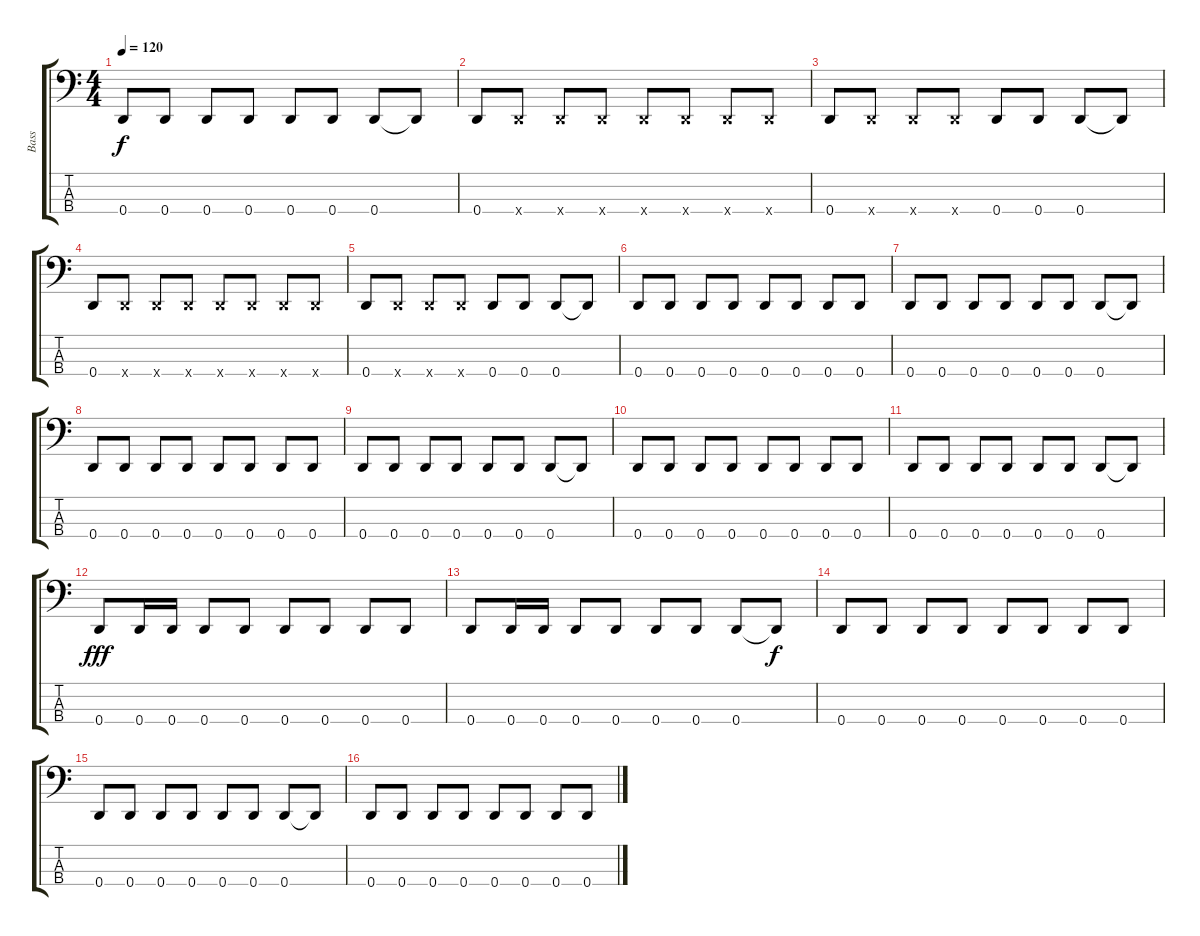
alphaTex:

\track ("Bass" "Bass") {instrument electricbasspick}
\staff {score tabs}
\tuning (G2 D2 A1 D1) {hide}
\ts (4 4)
\tempo 120
\clef f4
\ks c
0.4.8{dy f} 0.4.8 0.4.8 0.4.8 0.4.8 0.4.8 0.4.8 0.4{t}.8 |
0.4.8 0.4{x}.8 0.4{x}.8 0.4{x}.8 0.4{x}.8 0.4{x}.8 0.4{x}.8 0.4{x}.8 |
0.4.8 0.4{x}.8 0.4{x}.8 0.4{x}.8 0.4.8 0.4.8 0.4.8 0.4{t}.8 |
0.4.8 0.4{x}.8 0.4{x}.8 0.4{x}.8 0.4{x}.8 0.4{x}.8 0.4{x}.8 0.4{x}.8 |
0.4.8 0.4{x}.8 0.4{x}.8 0.4{x}.8 0.4.8 0.4.8 0.4.8 0.4{t}.8 |
0.4.8 0.4.8 0.4.8 0.4.8 0.4.8 0.4.8 0.4.8 0.4.8 |
0.4.8 0.4.8 0.4.8 0.4.8 0.4.8 0.4.8 0.4.8 0.4{t}.8 |
0.4.8 0.4.8 0.4.8 0.4.8 0.4.8 0.4.8 0.4.8 0.4.8 |
0.4.8 0.4.8 0.4.8 0.4.8 0.4.8 0.4.8 0.4.8 0.4{t}.8 |
0.4.8 0.4.8 0.4.8 0.4.8 0.4.8 0.4.8 0.4.8 0.4.8 |
0.4.8 0.4.8 0.4.8 0.4.8 0.4.8 0.4.8 0.4.8 0.4{t}.8 |
0.4.8{dy fff} 0.4.16 0.4.16 0.4.8 0.4.8 0.4.8 0.4.8 0.4.8 0.4.8 |
0.4.8 0.4.16 0.4.16 0.4.8 0.4.8 0.4.8 0.4.8 0.4.8 0.4{t}.8{dy f} |
0.4.8 0.4.8 0.4.8 0.4.8 0.4.8 0.4.8 0.4.8 0.4.8 |
0.4.8 0.4.8 0.4.8 0.4.8 0.4.8 0.4.8 0.4.8 0.4{t}.8 |
0.4.8 0.4.8 0.4.8 0.4.8 0.4.8 0.4.8 0.4.8 0.4.8
